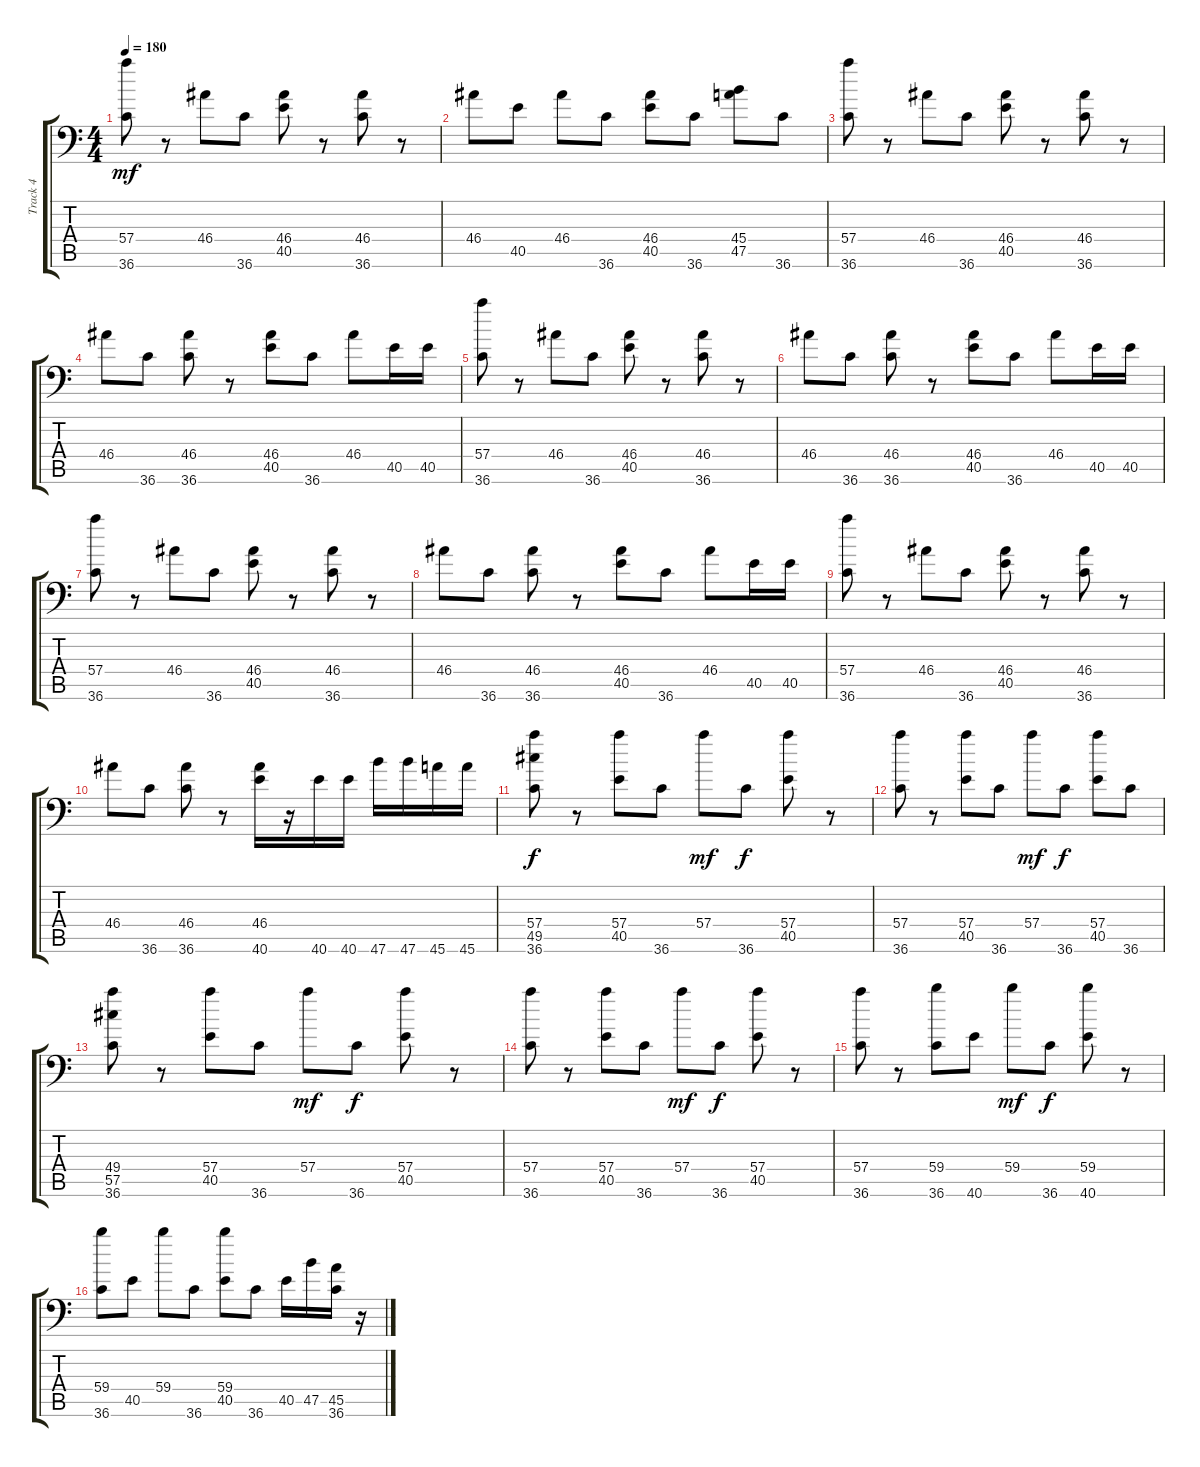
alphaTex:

\track ("Track 4" "Track 4") {instrument acousticgrandpiano}
\staff {score tabs}
\tuning (C-1 C-1 C-1 C-1 C-1 C-1) {hide}
\ts (4 4)
\tempo 180
\clef f4
\ks c
(57.4 36.6).8{dy mf} r.8 46.4.8 36.6.8 (46.4 40.5).8 r.8 (46.4 36.6).8 r.8 |
46.4.8 40.5.8 46.4.8 36.6.8 (46.4 40.5).8 36.6.8 (45.4 47.5).8 36.6.8 |
(57.4 36.6).8 r.8 46.4.8 36.6.8 (46.4 40.5).8 r.8 (46.4 36.6).8 r.8 |
46.4.8 36.6.8 (46.4 36.6).8 r.8 (46.4 40.5).8 36.6.8 46.4.8 40.5.16 40.5.16 |
(57.4 36.6).8 r.8 46.4.8 36.6.8 (46.4 40.5).8 r.8 (46.4 36.6).8 r.8 |
46.4.8 36.6.8 (46.4 36.6).8 r.8 (46.4 40.5).8 36.6.8 46.4.8 40.5.16 40.5.16 |
(57.4 36.6).8 r.8 46.4.8 36.6.8 (46.4 40.5).8 r.8 (46.4 36.6).8 r.8 |
46.4.8 36.6.8 (46.4 36.6).8 r.8 (46.4 40.5).8 36.6.8 46.4.8 40.5.16 40.5.16 |
(57.4 36.6).8 r.8 46.4.8 36.6.8 (46.4 40.5).8 r.8 (46.4 36.6).8 r.8 |
46.4.8 36.6.8 (46.4 36.6).8 r.8 (46.4 40.6).16 r.16 40.6.16 40.6.16 47.6.16 47.6.16 45.6.16 45.6.16 |
(57.4 49.5 36.6).8{dy f} r.8 (57.4 40.5).8 36.6.8 57.4.8{dy mf} 36.6.8{dy f} (57.4 40.5).8 r.8 |
(57.4 36.6).8 r.8 (57.4 40.5).8 36.6.8 57.4.8{dy mf} 36.6.8{dy f} (57.4 40.5).8 36.6.8 |
(49.4 57.5 36.6).8 r.8 (57.4 40.5).8 36.6.8 57.4.8{dy mf} 36.6.8{dy f} (57.4 40.5).8 r.8 |
(57.4 36.6).8 r.8 (57.4 40.5).8 36.6.8 57.4.8{dy mf} 36.6.8{dy f} (57.4 40.5).8 r.8 |
(57.4 36.6).8 r.8 (59.4 36.6).8 40.6.8 59.4.8{dy mf} 36.6.8{dy f} (59.4 40.6).8 r.8 |
(59.4 36.6).8 40.5.8 59.4.8 36.6.8 (59.4 40.5).8 36.6.8 40.5.16 47.5.16 (45.5 36.6).16 r.16
